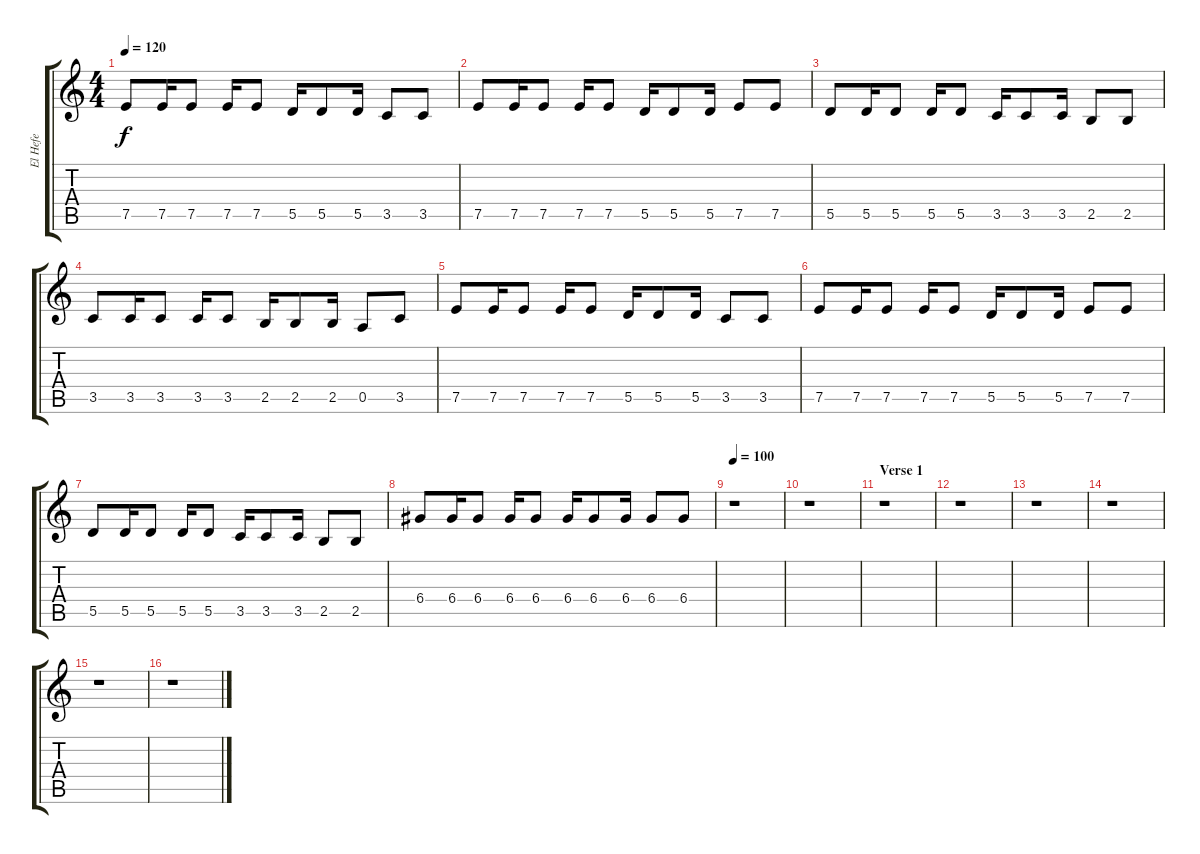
\track ("El Hefe" "El Hefe") {instrument overdrivenguitar}
\staff {score tabs}
\tuning (E4 B3 G3 D3 A2 E2) {hide}
\ts (4 4)
\tempo 120
\clef g2
\ks c
7.5.8{dy f} 7.5.16 7.5.8 7.5.16 7.5.8 5.5.16 5.5.8 5.5.16 3.5.8 3.5.8 |
7.5.8 7.5.16 7.5.8 7.5.16 7.5.8 5.5.16 5.5.8 5.5.16 7.5.8 7.5.8 |
5.5.8 5.5.16 5.5.8 5.5.16 5.5.8 3.5.16 3.5.8 3.5.16 2.5.8 2.5.8 |
3.5.8 3.5.16 3.5.8 3.5.16 3.5.8 2.5.16 2.5.8 2.5.16 0.5.8 3.5.8 |
7.5.8 7.5.16 7.5.8 7.5.16 7.5.8 5.5.16 5.5.8 5.5.16 3.5.8 3.5.8 |
7.5.8 7.5.16 7.5.8 7.5.16 7.5.8 5.5.16 5.5.8 5.5.16 7.5.8 7.5.8 |
5.5.8 5.5.16 5.5.8 5.5.16 5.5.8 3.5.16 3.5.8 3.5.16 2.5.8 2.5.8 |
6.4.8 6.4.16 6.4.8 6.4.16 6.4.8 6.4.16 6.4.8 6.4.16 6.4.8 6.4.8 |
\tempo 100
r.1 |
r.1 |
\section ("" "Verse 1")
r.1 |
r.1 |
r.1 |
r.1 |
r.1 |
r.1
